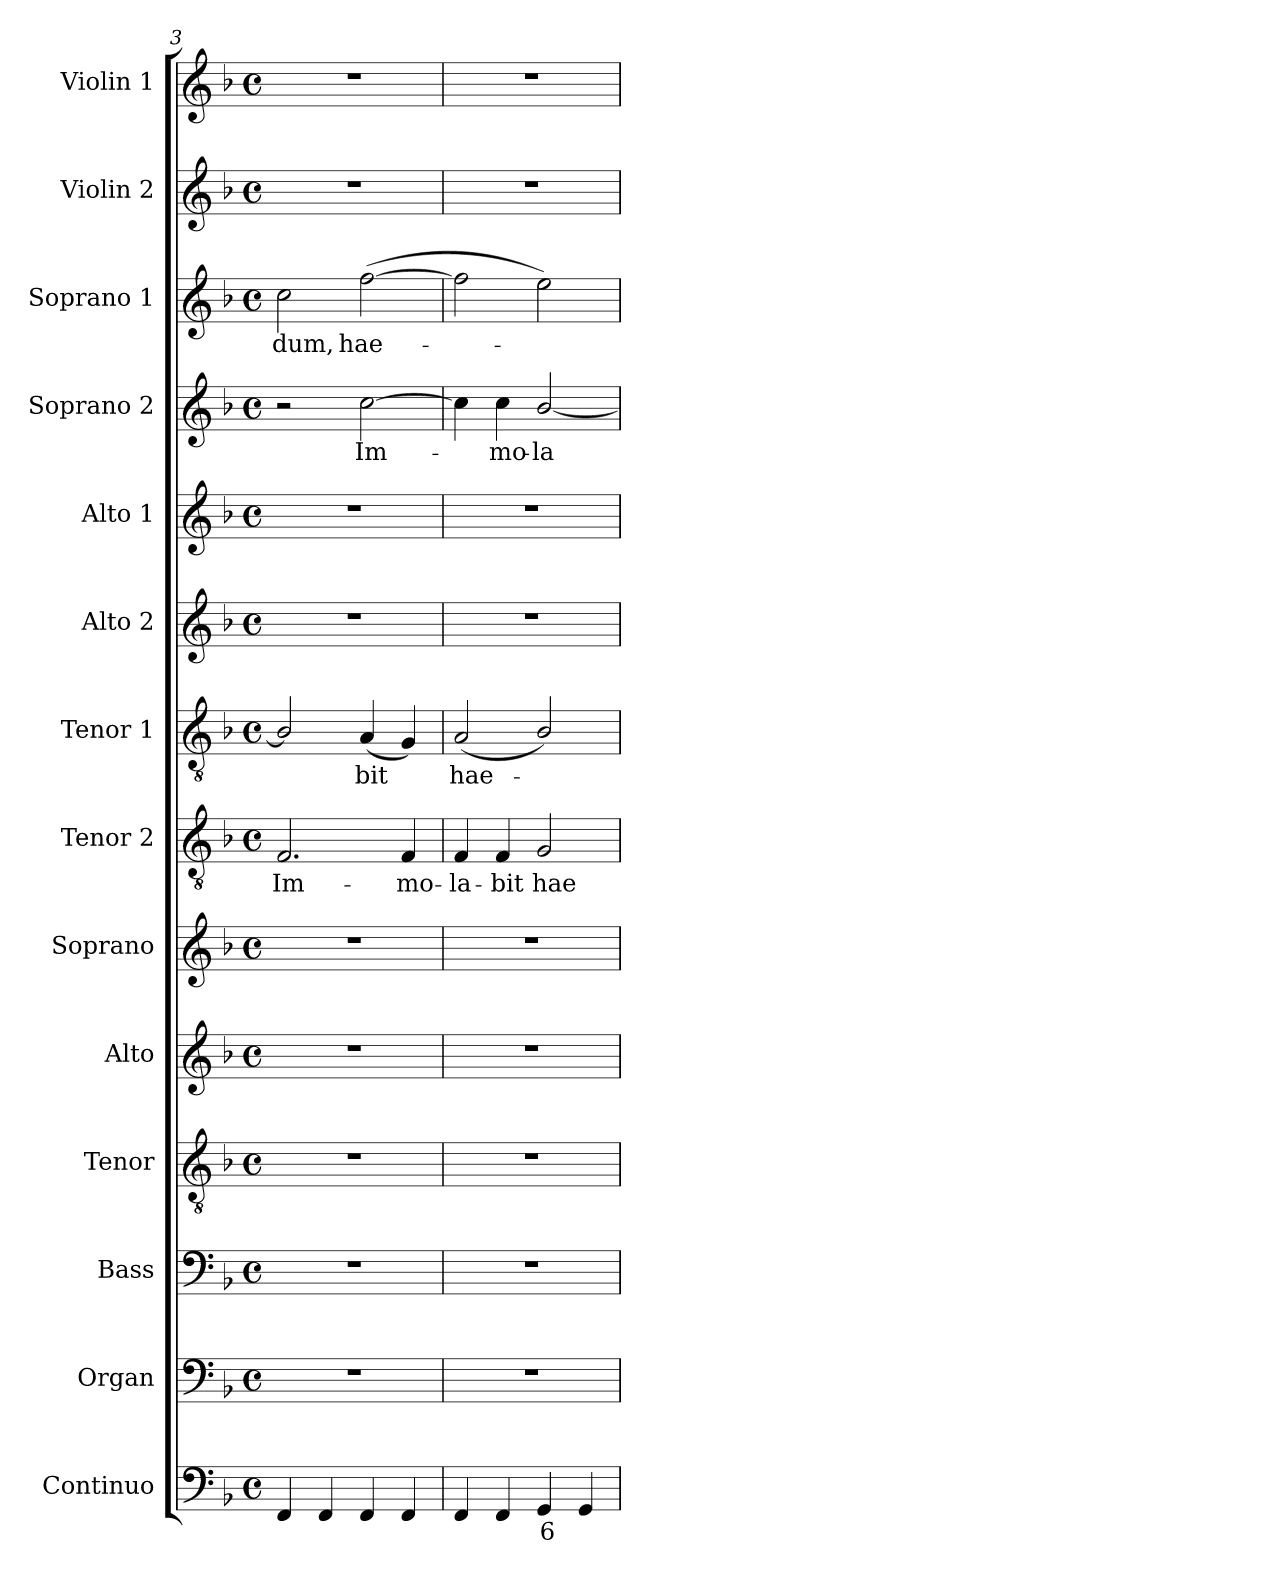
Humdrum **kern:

**kern	**text	**kern	**kern	**kern	**kern	**kern	**kern	**text	**kern	**text	**kern	**kern	**kern	**text	**kern	**text	**kern	**kern
*part14	*part14	*part13	*part12	*part11	*part10	*part9	*part8	*part8	*part7	*part7	*part6	*part5	*part4	*part4	*part3	*part3	*part2	*part1
*staff14	*staff14	*staff13	*staff12	*staff11	*staff10	*staff9	*staff8	*staff8	*staff7	*staff7	*staff6	*staff5	*staff4	*staff4	*staff3	*staff3	*staff2	*staff1
*I"Continuo	*	*I"Organ	*I"Bass	*I"Tenor	*I"Alto	*I"Soprano	*I"Tenor 2	*	*I"Tenor 1	*	*I"Alto 2	*I"Alto 1	*I"Soprano 2	*	*I"Soprano 1	*	*I"Violin 2	*I"Violin 1
*I'Cont.	*	*I'Org.	*I'B.	*I'T.	*I'A.	*I'S.	*I'T2.	*	*I'T1.	*	*I'A2.	*I'A1.	*I'S2.	*	*I'S1.	*	*I'Vln. 2	*I'Vln. 1
*clefF4	*	*clefF4	*clefF4	*clefGv2	*clefG2	*clefG2	*clefGv2	*	*clefGv2	*	*clefG2	*clefG2	*clefG2	*	*clefG2	*	*clefG2	*clefG2
*	*	*	*	*ITrd7c12	*	*	*ITrd7c12	*	*ITrd7c12	*	*	*	*	*	*	*	*	*
*k[b-]	*	*k[b-]	*k[b-]	*k[b-]	*k[b-]	*k[b-]	*k[b-]	*	*k[b-]	*	*k[b-]	*k[b-]	*k[b-]	*	*k[b-]	*	*k[b-]	*k[b-]
*F:	*	*F:	*F:	*F:	*F:	*F:	*F:	*	*F:	*	*F:	*F:	*F:	*	*F:	*	*F:	*F:
*M4/4	*	*M4/4	*M4/4	*M4/4	*M4/4	*M4/4	*M4/4	*	*M4/4	*	*M4/4	*M4/4	*M4/4	*	*M4/4	*	*M4/4	*M4/4
*met(c)	*	*met(c)	*met(c)	*met(c)	*met(c)	*met(c)	*met(c)	*	*met(c)	*	*met(c)	*met(c)	*met(c)	*	*met(c)	*	*met(c)	*met(c)
=3	=3	=3	=3	=3	=3	=3	=3	=3	=3	=3	=3	=3	=3	=3	=3	=3	=3	=3
!	!	!	!	!	!	!	!	!LO:LY:b:color=#000000	!	!	!	!	!	!	!	!	!	!
!	!	!	!	!	!	!	!	!	!	!	!	!	!	!	!	!LO:LY:b:color=#000000	!	!
4FFi/	.	1r	1r	1r	1r	1r	2.FFi/	Im-	2BB-i/]	.	1r	1r	2r	.	2cci\	-dum,	1r	1r
4FFi/	.	.	.	.	.	.	.	.	.	.	.	.	.	.	.	.	.	.
!	!	!	!	!	!	!	!	!	!	!LO:LY:b:color=#000000	!	!	!	!	!	!	!	!
!	!	!	!	!	!	!	!	!	!	!	!	!	!	!LO:LY:b:color=#000000	!	!	!	!
!	!	!	!	!	!	!	!	!	!	!	!	!	!	!	!	!LO:LY:b:color=#000000	!	!
4FFi/	.	.	.	.	.	.	.	.	(4AAi/	-bit	.	.	[2cci\	Im-	([2ffi\	hae-	.	.
!	!	!	!	!	!	!	!	!LO:LY:b:color=#000000	!	!	!	!	!	!	!	!	!	!
4FFi/	.	.	.	.	.	.	4FFi/	-mo-	4GGi/)	.	.	.	.	.	.	.	.	.
=4	=4	=4	=4	=4	=4	=4	=4	=4	=4	=4	=4	=4	=4	=4	=4	=4	=4	=4
!	!	!	!	!	!	!	!	!LO:LY:b:color=#000000	!	!	!	!	!	!	!	!	!	!
!	!	!	!	!	!	!	!	!	!	!LO:LY:b:color=#000000	!	!	!	!	!	!	!	!
4FFi/	.	1r	1r	1r	1r	1r	4FFi/	-la-	(2AAi/	hae-	1r	1r	4cci\]	.	2ffi\]	.	1r	1r
!	!	!	!	!	!	!	!	!LO:LY:b:color=#000000	!	!	!	!	!	!	!	!	!	!
!	!	!	!	!	!	!	!	!	!	!	!	!	!	!LO:LY:b:color=#000000	!	!	!	!
4FFi/	.	.	.	.	.	.	4FFi/	-bit	.	.	.	.	4cci\	-mo-	.	.	.	.
!	!LO:LY:b:color=#000000	!	!	!	!	!	!	!	!	!	!	!	!	!	!	!	!	!
!	!	!	!	!	!	!	!	!LO:LY:b:color=#000000	!	!	!	!	!	!	!	!	!	!
!	!	!	!	!	!	!	!	!	!	!	!	!	!	!LO:LY:b:color=#000000	!	!	!	!
4GGi/	6	.	.	.	.	.	2GGi/	hae-	2BB-i/)	.	.	.	[2b-i/	-la-	2eei\)	.	.	.
4GGi/	.	.	.	.	.	.	.	.	.	.	.	.	.	.	.	.	.	.
=	=	=	=	=	=	=	=	=	=	=	=	=	=	=	=	=	=	=
*-	*-	*-	*-	*-	*-	*-	*-	*-	*-	*-	*-	*-	*-	*-	*-	*-	*-	*-
